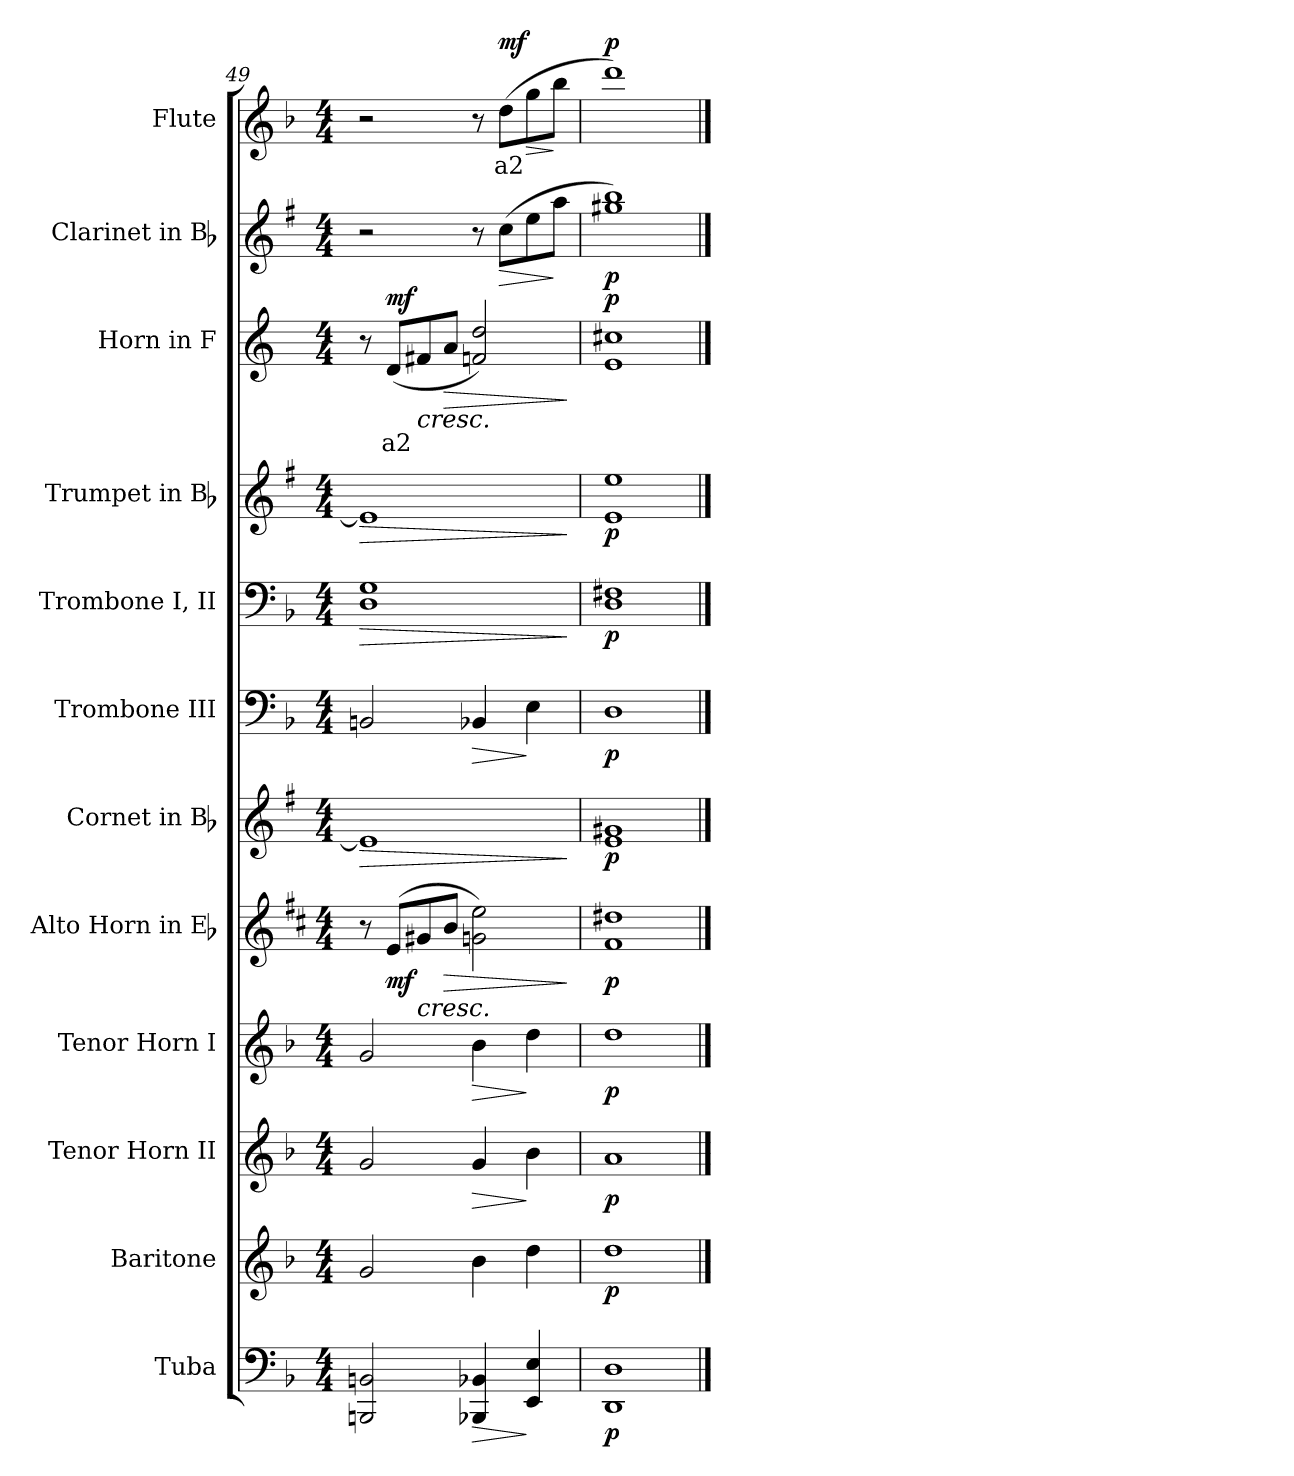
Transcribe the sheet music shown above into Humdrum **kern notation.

**kern	**dynam	**kern	**dynam	**kern	**dynam	**kern	**dynam	**kern	**dynam	**kern	**dynam	**kern	**dynam	**kern	**dynam	**kern	**dynam	**kern	**text	**dynam	**kern	**dynam	**kern	**text	**dynam
*part12	*part12	*part11	*part11	*part10	*part10	*part9	*part9	*part8	*part8	*part7	*part7	*part6	*part6	*part5	*part5	*part4	*part4	*part3	*part3	*part3	*part2	*part2	*part1	*part1	*part1
*staff12	*staff12	*staff11	*staff11	*staff10	*staff10	*staff9	*staff9	*staff8	*staff8	*staff7	*staff7	*staff6	*staff6	*staff5	*staff5	*staff4	*staff4	*staff3	*staff3	*staff3	*staff2	*staff2	*staff1	*staff1	*staff1
*I"Tuba	*	*I"Baritone	*	*I"Tenor Horn II	*	*I"Tenor Horn I	*	*I"Alto Horn in Eb	*	*I"Cornet in Bb	*	*I"Trombone III	*	*I"Trombone I, II	*	*I"Trumpet in Bb	*	*I"Horn in F	*	*	*I"Clarinet in Bb	*	*I"Flute	*	*
*I'Tba.	*	*I'Bar.	*	*I'Tenor.	*	*I'Tenor I.	*	*	*	*I'Cor.	*	*I'Tbn.	*	*I'Tbn.	*	*I'Tpt.	*	*I'Hn.	*	*	*I'Cl.	*	*I'Fl.	*	*
*clefF4	*	*clefG2	*	*clefG2	*	*clefG2	*	*clefG2	*	*clefG2	*	*clefF4	*	*clefF4	*	*clefG2	*	*clefG2	*	*	*clefG2	*	*clefG2	*	*
*	*	*ITrd8c14	*	*ITrd8c14	*	*ITrd8c14	*	*ITrd5c9	*	*ITrd1c2	*	*	*	*	*	*ITrd1c2	*	*ITrd4c7	*	*	*ITrd1c2	*	*	*	*
*k[b-]	*	*k[b-]	*	*k[b-]	*	*k[b-]	*	*k[b-]	*	*k[b-]	*	*k[b-]	*	*k[b-]	*	*k[b-]	*	*k[b-]	*	*	*k[b-]	*	*k[b-]	*	*
*F:	*	*F:	*	*F:	*	*F:	*	*F:	*	*F:	*	*F:	*	*F:	*	*F:	*	*F:	*	*	*F:	*	*F:	*	*
*M4/4	*	*M4/4	*	*M4/4	*	*M4/4	*	*M4/4	*	*M4/4	*	*M4/4	*	*M4/4	*	*M4/4	*	*M4/4	*	*	*M4/4	*	*M4/4	*	*
=49	=49	=49	=49	=49	=49	=49	=49	=49	=49	=49	=49	=49	=49	=49	=49	=49	=49	=49	=49	=49	=49	=49	=49	=49	=49
!	!	!	!	!	!	!	!	!	!	!	!LO:HP:b	!	!	!	!LO:HP:b	!	!LO:HP:b	!	!	!	!	!	!	!	!
2BBBni/ 2BBni	.	2Gi/	.	2Gi/	.	2Gi/	.	8r	.	1di]	>	2BBni/	.	1Di 1Gi	>	1di]	>	8r	.	.	2r	.	2r	.	.
!	!	!	!	!	!	!	!	!	!	!	!	!	!	!	!	!	!	!	!LO:LY:a:color=#000000	!	!	!	!	!	!
.	.	.	.	.	.	.	.	(8Gi/L	mf	.	.	.	.	.	.	.	.	(8Gi/L	a2	mf	.	.	.	.	.
!	!	!	!	!	!	!	!	!	!LO:HP:b	!	!	!	!	!	!	!	!	!	!	!LO:HP:b	!	!	!	!	!
.	.	.	.	.	.	.	.	8Bni/	<	.	.	.	.	.	.	.	.	8Bni/	.	<	.	.	.	.	.
!	!	!	!	!	!	!	!	!	!LO:HP:b	!	!	!	!	!	!	!	!	!	!	!LO:HP:b	!	!	!	!	!
.	.	.	.	.	.	.	.	8di/J	>	.	.	.	.	.	.	.	.	8di/J	.	>	.	.	.	.	.
!	!LO:HP:b	!	!	!	!	!	!	!	!	!	!	!	!	!	!	!	!	!	!	!	!	!	!	!	!
!	!LO:HP:n=1:b	!	!	!	!LO:HP:b	!	!LO:HP:b	!	!	!	!	!	!LO:HP:b	!	!	!	!	!	!	!	!	!	!	!	!
4BBB-Xi/ 4BB-Xi	> >	4B-i\	.	4Gi/	>	4B-i\	>	2B-Xi\ 2gi)	[	.	.	4BB-Xi/	>	.	.	.	.	2B-Xi/ 2gi)	.	[	8r	.	8r	.	.
!	!	!	!	!	!	!	!	!	!	!	!	!	!	!	!	!	!	!	!	!	!	!LO:HP:b	!	!	!
!	!	!	!	!	!	!	!	!	!	!	!	!	!	!	!	!	!	!	!	!	!	!	!	!LO:LY:b:color=#000000	!
.	.	.	.	.	.	.	.	.	.	.	.	.	.	.	.	.	.	.	.	.	(8b-i\L	>	(8ddi\L	a2	mf
!	!	!	!	!	!	!	!	!	!	!	!	!	!	!	!	!	!	!	!	!	!	!	!	!	!LO:HP:b
4EEi/ 4Ei	]	4di\	.	4B-i\	]	4di\	]	.	.	.	.	4Ei\	]	.	.	.	.	.	.	.	8ddi\	.	8ggi\	.	>
.	.	.	.	.	.	.	.	.	.	.	.	.	.	.	.	.	.	.	.	.	8ggi\J	]	8bb-i\J	.	]
.	]	.	.	.	.	.	.	.	]	.	]	.	.	.	]	.	]	.	.	]	.	.	.	.	.
=50	=50	=50	=50	=50	=50	=50	=50	=50	=50	=50	=50	=50	=50	=50	=50	=50	=50	=50	=50	=50	=50	=50	=50	=50	=50
1DDi 1Di	p	1di	p	1Ai	p	1di	p	1Ai 1f#Xi	p	1di 1f#Xi	p	1Di	p	1Di 1F#Xi	p	1di 1ddi	p	1Ai 1f#Xi	.	p	1ff#Xi 1aai)	p	1dddi)	.	p
==	==	==	==	==	==	==	==	==	==	==	==	==	==	==	==	==	==	==	==	==	==	==	==	==	==
*-	*-	*-	*-	*-	*-	*-	*-	*-	*-	*-	*-	*-	*-	*-	*-	*-	*-	*-	*-	*-	*-	*-	*-	*-	*-
